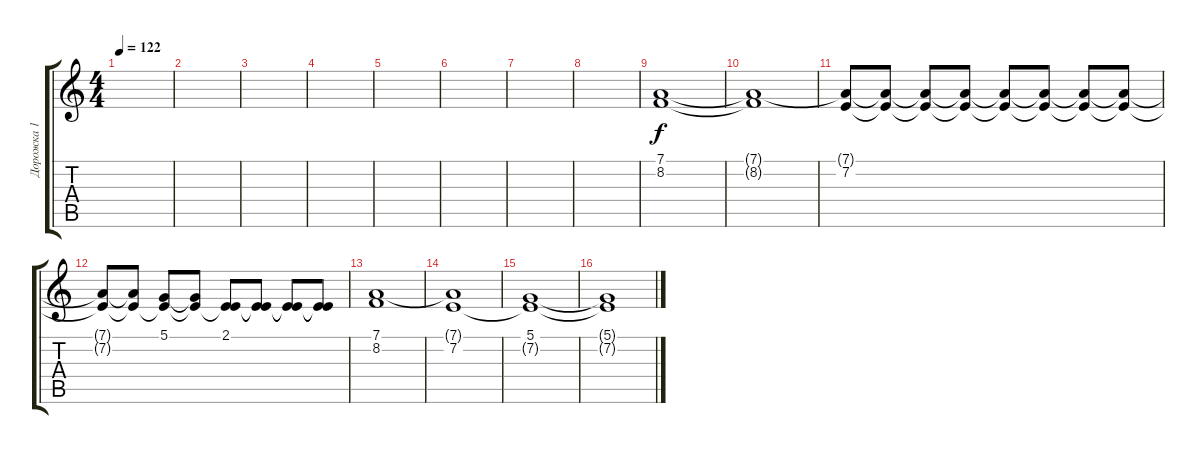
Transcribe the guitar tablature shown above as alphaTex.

\track ("Дорожка 1" "Дорожка 1") {instrument stringensemble2}
\staff {score tabs}
\tuning (D4 A3 F3 C3 G2 C2) {hide}
\ts (4 4)
\tempo 122
\clef g2
\ks c
|
|
|
|
|
|
|
|
(7.1 8.2).1{volume 10 instrument pad2warm} |
(7.1{t} 8.2{t}).1 |
(7.1{t} 7.2).8 (7.1{t} 7.2{t}).8 (7.1{t} 7.2{t}).8 (7.1{t} 7.2{t}).8 (7.1{t} 7.2{t}).8 (7.1{t} 7.2{t}).8 (7.1{t} 7.2{t}).8 (7.1{t} 7.2{t}).8 |
(7.1{t} 7.2{t}).8 (7.1{t} 7.2{t}).8 (5.1 7.2{t}).8 (5.1{t} 7.2{t}).8 (2.1 7.2{t}).8 (2.1{t} 7.2{t}).8 (2.1{t} 7.2{t}).8 (2.1{t} 7.2{t}).8 |
(7.1 8.2).1{volume 10 instrument pad2warm} |
(7.1{t} 7.2).1 |
(5.1 7.2{t}).1 |
(5.1{t} 7.2{t}).1
